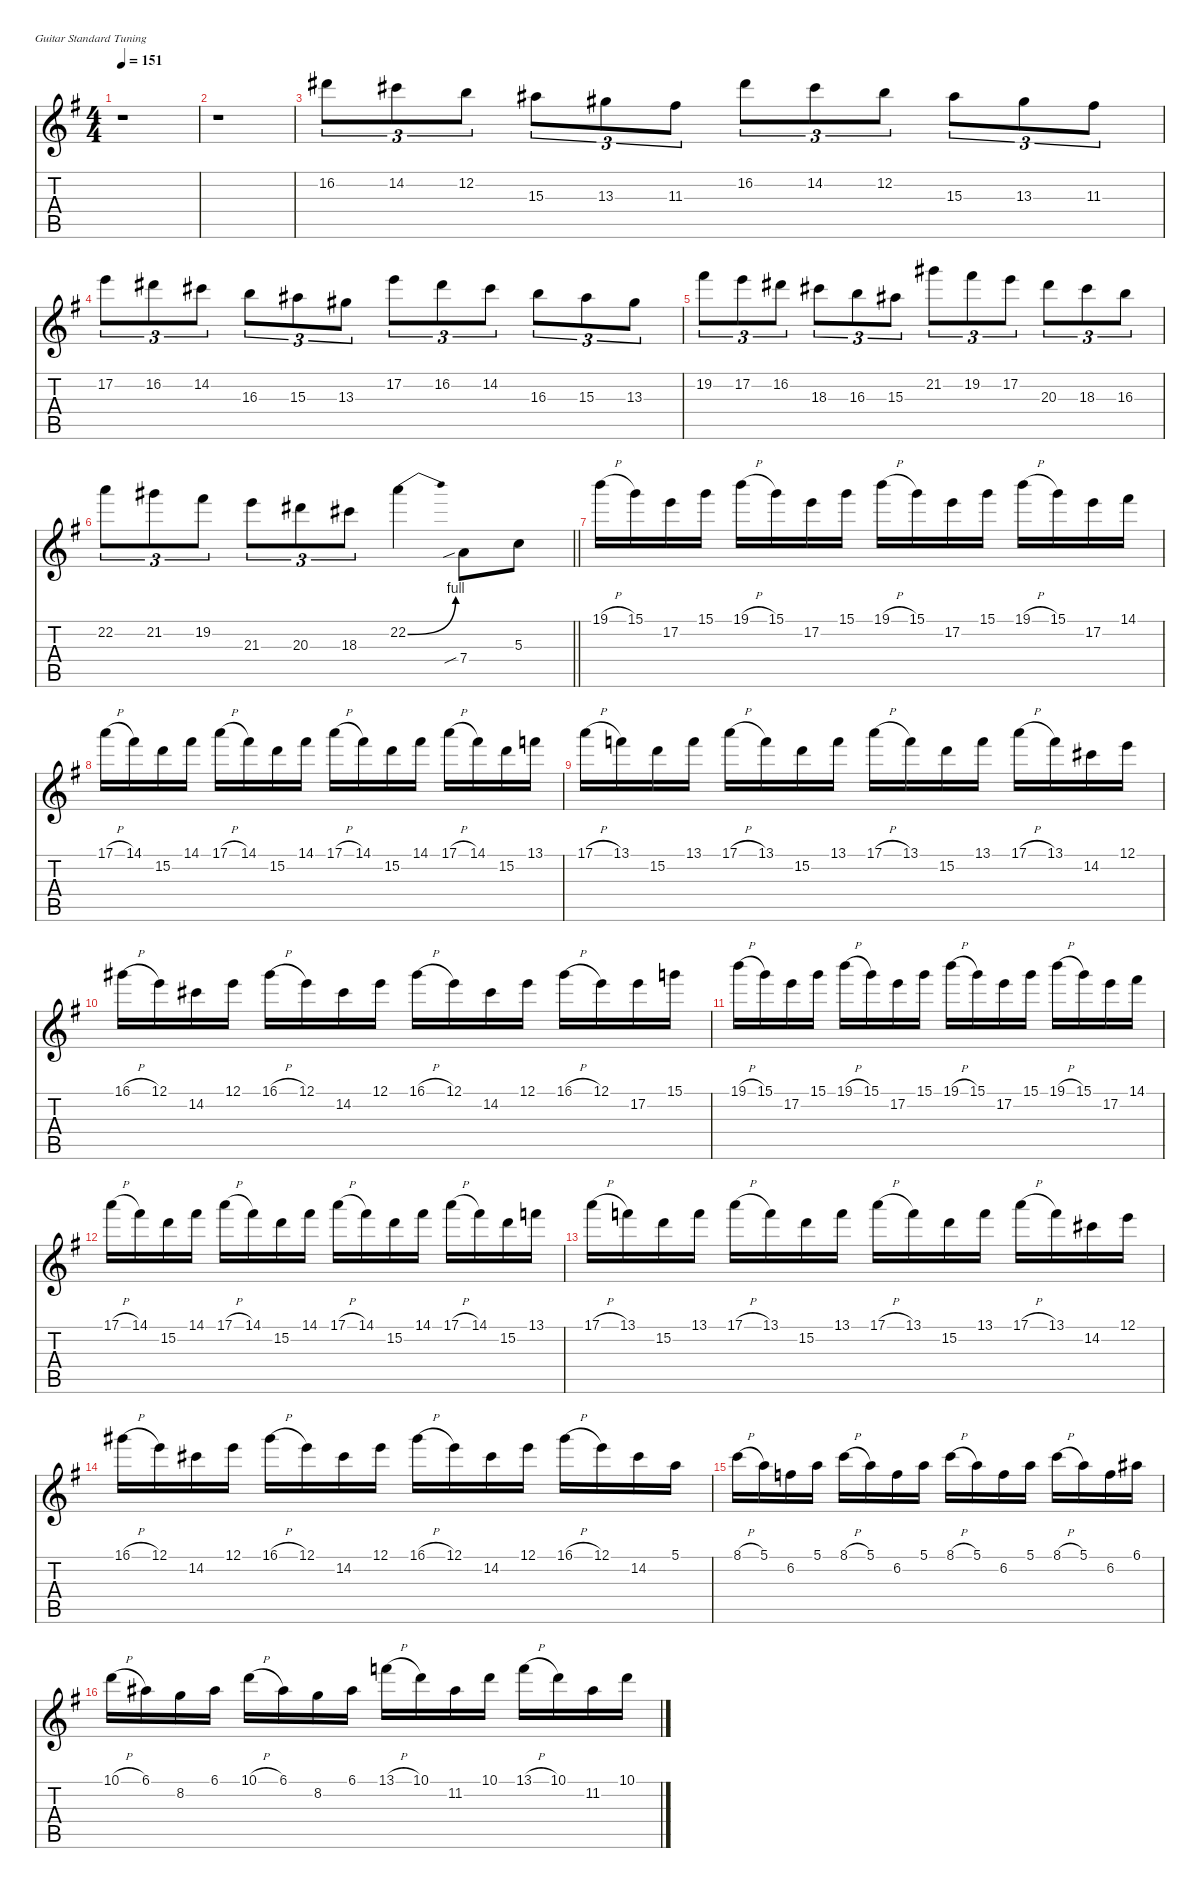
\defaultSystemsLayout 4
\hideDynamics
\bracketExtendMode nobrackets
\singleTrackTrackNamePolicy hidden
\multiTrackTrackNamePolicy hidden
\otherSystemsTrackNameOrientation horizontal
\track ("Guitar 3" "dist.guit.") {defaultSystemsLayout 16 instrument distortionguitar}
\staff {score tabs}
\tuning (E4 B3 G3 D3 A2 E2)
\ts (4 4)
\tempo 151
\clef g2
\ks eminor
r.1{dy f beam Down} |
r.1{beam Down} |
16.2{acc #}.8{tu (3 2) beam Down} 14.2{acc #}.8{tu (3 2) beam Down} 12.2{acc forcenatural}.8{tu (3 2) beam Down} 15.3{acc #}.8{tu (3 2) beam Down} 13.3{acc #}.8{tu (3 2) beam Down} 11.3{acc #}.8{tu (3 2) beam Down} 16.2{acc #}.8{tu (3 2) beam Down} 14.2{acc #}.8{tu (3 2) beam Down} 12.2{acc forcenatural}.8{tu (3 2) beam Down} 15.3{acc #}.8{tu (3 2) beam Down} 13.3{acc #}.8{tu (3 2) beam Down} 11.3{acc #}.8{tu (3 2) beam Down} |
17.2{acc forcenatural}.8{tu (3 2) beam Down} 16.2{acc #}.8{tu (3 2) beam Down} 14.2{acc #}.8{tu (3 2) beam Down} 16.3{acc forcenatural}.8{tu (3 2) beam Down} 15.3{acc #}.8{tu (3 2) beam Down} 13.3{acc #}.8{tu (3 2) beam Down} 17.2{acc forcenatural}.8{tu (3 2) beam Down} 16.2{acc #}.8{tu (3 2) beam Down} 14.2{acc #}.8{tu (3 2) beam Down} 16.3{acc forcenatural}.8{tu (3 2) beam Down} 15.3{acc #}.8{tu (3 2) beam Down} 13.3{acc #}.8{tu (3 2) beam Down} |
19.2{acc #}.8{tu (3 2) beam Down} 17.2{acc forcenatural}.8{tu (3 2) beam Down} 16.2{acc #}.8{tu (3 2) beam Down} 18.3{acc #}.8{tu (3 2) beam Down} 16.3{acc forcenatural}.8{tu (3 2) beam Down} 15.3{acc #}.8{tu (3 2) beam Down} 21.2{acc #}.8{tu (3 2) beam Down} 19.2{acc #}.8{tu (3 2) beam Down} 17.2{acc forcenatural}.8{tu (3 2) beam Down} 20.3{acc #}.8{tu (3 2) beam Down} 18.3{acc #}.8{tu (3 2) beam Down} 16.3{acc forcenatural}.8{tu (3 2) beam Down} |
\barLineRight lightlight
22.2{acc forcenatural}.8{tu (3 2) beam Down} 21.2{acc #}.8{tu (3 2) beam Down} 19.2{acc #}.8{tu (3 2) beam Down} 21.3{acc forcenatural}.8{tu (3 2) beam Down} 20.3{acc #}.8{tu (3 2) beam Down} 18.3{acc #}.8{tu (3 2) beam Down} 22.2{be (bend 0 0 15 4) acc forcenatural}.4{beam Down} 7.4{sib acc forcenatural}.8{beam Down} 5.3{acc forcenatural}.8{beam Down} |
19.1{h acc forcenatural}.16{beam Down} 15.1{acc forcenatural}.16{beam Down} 17.2{acc forcenatural}.16{beam Down} 15.1{acc forcenatural}.16{beam Down} 19.1{h acc forcenatural}.16{beam Down} 15.1{acc forcenatural}.16{beam Down} 17.2{acc forcenatural}.16{beam Down} 15.1{acc forcenatural}.16{beam Down} 19.1{h acc forcenatural}.16{beam Down} 15.1{acc forcenatural}.16{beam Down} 17.2{acc forcenatural}.16{beam Down} 15.1{acc forcenatural}.16{beam Down} 19.1{h acc forcenatural}.16{beam Down} 15.1{acc forcenatural}.16{beam Down} 17.2{acc forcenatural}.16{beam Down} 14.1{acc #}.16{beam Down} |
17.1{h acc forcenatural}.16{beam Down} 14.1{acc #}.16{beam Down} 15.2{acc forcenatural}.16{beam Down} 14.1{acc #}.16{beam Down} 17.1{h acc forcenatural}.16{beam Down} 14.1{acc #}.16{beam Down} 15.2{acc forcenatural}.16{beam Down} 14.1{acc #}.16{beam Down} 17.1{h acc forcenatural}.16{beam Down} 14.1{acc #}.16{beam Down} 15.2{acc forcenatural}.16{beam Down} 14.1{acc #}.16{beam Down} 17.1{h acc forcenatural}.16{beam Down} 14.1{acc #}.16{beam Down} 15.2{acc forcenatural}.16{beam Down} 13.1{acc forcenatural}.16{beam Down} |
17.1{h acc forcenatural}.16{beam Down} 13.1{acc forcenatural}.16{beam Down} 15.2{acc forcenatural}.16{beam Down} 13.1{acc forcenatural}.16{beam Down} 17.1{h acc forcenatural}.16{beam Down} 13.1{acc forcenatural}.16{beam Down} 15.2{acc forcenatural}.16{beam Down} 13.1{acc forcenatural}.16{beam Down} 17.1{h acc forcenatural}.16{beam Down} 13.1{acc forcenatural}.16{beam Down} 15.2{acc forcenatural}.16{beam Down} 13.1{acc forcenatural}.16{beam Down} 17.1{h acc forcenatural}.16{beam Down} 13.1{acc forcenatural}.16{beam Down} 14.2{acc #}.16{beam Down} 12.1{acc forcenatural}.16{beam Down} |
16.1{h acc #}.16{beam Down} 12.1{acc forcenatural}.16{beam Down} 14.2{acc #}.16{beam Down} 12.1{acc forcenatural}.16{beam Down} 16.1{h acc #}.16{beam Down} 12.1{acc forcenatural}.16{beam Down} 14.2{acc #}.16{beam Down} 12.1{acc forcenatural}.16{beam Down} 16.1{h acc #}.16{beam Down} 12.1{acc forcenatural}.16{beam Down} 14.2{acc #}.16{beam Down} 12.1{acc forcenatural}.16{beam Down} 16.1{h acc #}.16{beam Down} 12.1{acc forcenatural}.16{beam Down} 17.2{acc forcenatural}.16{beam Down} 15.1{acc forcenatural}.16{beam Down} |
19.1{h acc forcenatural}.16{beam Down} 15.1{acc forcenatural}.16{beam Down} 17.2{acc forcenatural}.16{beam Down} 15.1{acc forcenatural}.16{beam Down} 19.1{h acc forcenatural}.16{beam Down} 15.1{acc forcenatural}.16{beam Down} 17.2{acc forcenatural}.16{beam Down} 15.1{acc forcenatural}.16{beam Down} 19.1{h acc forcenatural}.16{beam Down} 15.1{acc forcenatural}.16{beam Down} 17.2{acc forcenatural}.16{beam Down} 15.1{acc forcenatural}.16{beam Down} 19.1{h acc forcenatural}.16{beam Down} 15.1{acc forcenatural}.16{beam Down} 17.2{acc forcenatural}.16{beam Down} 14.1{acc #}.16{beam Down} |
17.1{h acc forcenatural}.16{beam Down} 14.1{acc #}.16{beam Down} 15.2{acc forcenatural}.16{beam Down} 14.1{acc #}.16{beam Down} 17.1{h acc forcenatural}.16{beam Down} 14.1{acc #}.16{beam Down} 15.2{acc forcenatural}.16{beam Down} 14.1{acc #}.16{beam Down} 17.1{h acc forcenatural}.16{beam Down} 14.1{acc #}.16{beam Down} 15.2{acc forcenatural}.16{beam Down} 14.1{acc #}.16{beam Down} 17.1{h acc forcenatural}.16{beam Down} 14.1{acc #}.16{beam Down} 15.2{acc forcenatural}.16{beam Down} 13.1{acc forcenatural}.16{beam Down} |
17.1{h acc forcenatural}.16{beam Down} 13.1{acc forcenatural}.16{beam Down} 15.2{acc forcenatural}.16{beam Down} 13.1{acc forcenatural}.16{beam Down} 17.1{h acc forcenatural}.16{beam Down} 13.1{acc forcenatural}.16{beam Down} 15.2{acc forcenatural}.16{beam Down} 13.1{acc forcenatural}.16{beam Down} 17.1{h acc forcenatural}.16{beam Down} 13.1{acc forcenatural}.16{beam Down} 15.2{acc forcenatural}.16{beam Down} 13.1{acc forcenatural}.16{beam Down} 17.1{h acc forcenatural}.16{beam Down} 13.1{acc forcenatural}.16{beam Down} 14.2{acc #}.16{beam Down} 12.1{acc forcenatural}.16{beam Down} |
16.1{h acc #}.16{beam Down} 12.1{acc forcenatural}.16{beam Down} 14.2{acc #}.16{beam Down} 12.1{acc forcenatural}.16{beam Down} 16.1{h acc #}.16{beam Down} 12.1{acc forcenatural}.16{beam Down} 14.2{acc #}.16{beam Down} 12.1{acc forcenatural}.16{beam Down} 16.1{h acc #}.16{beam Down} 12.1{acc forcenatural}.16{beam Down} 14.2{acc #}.16{beam Down} 12.1{acc forcenatural}.16{beam Down} 16.1{h acc #}.16{beam Down} 12.1{acc forcenatural}.16{beam Down} 14.2{acc #}.16{beam Down} 5.1{acc forcenatural}.16{beam Down} |
8.1{h acc forcenatural}.16{beam Down} 5.1{acc forcenatural}.16{beam Down} 6.2{acc forcenatural}.16{beam Down} 5.1{acc forcenatural}.16{beam Down} 8.1{h acc forcenatural}.16{beam Down} 5.1{acc forcenatural}.16{beam Down} 6.2{acc forcenatural}.16{beam Down} 5.1{acc forcenatural}.16{beam Down} 8.1{h acc forcenatural}.16{beam Down} 5.1{acc forcenatural}.16{beam Down} 6.2{acc forcenatural}.16{beam Down} 5.1{acc forcenatural}.16{beam Down} 8.1{h acc forcenatural}.16{beam Down} 5.1{acc forcenatural}.16{beam Down} 6.2{acc forcenatural}.16{beam Down} 6.1{acc #}.16{beam Down} |
10.1{h acc forcenatural}.16{beam Down} 6.1{acc #}.16{beam Down} 8.2{acc forcenatural}.16{beam Down} 6.1{acc #}.16{beam Down} 10.1{h acc forcenatural}.16{beam Down} 6.1{acc #}.16{beam Down} 8.2{acc forcenatural}.16{beam Down} 6.1{acc #}.16{beam Down} 13.1{h acc forcenatural}.16{beam Down} 10.1{acc forcenatural}.16{beam Down} 11.2{acc #}.16{beam Down} 10.1{acc forcenatural}.16{beam Down} 13.1{h acc forcenatural}.16{beam Down} 10.1{acc forcenatural}.16{beam Down} 11.2{acc #}.16{beam Down} 10.1{acc forcenatural}.16{beam Down}
